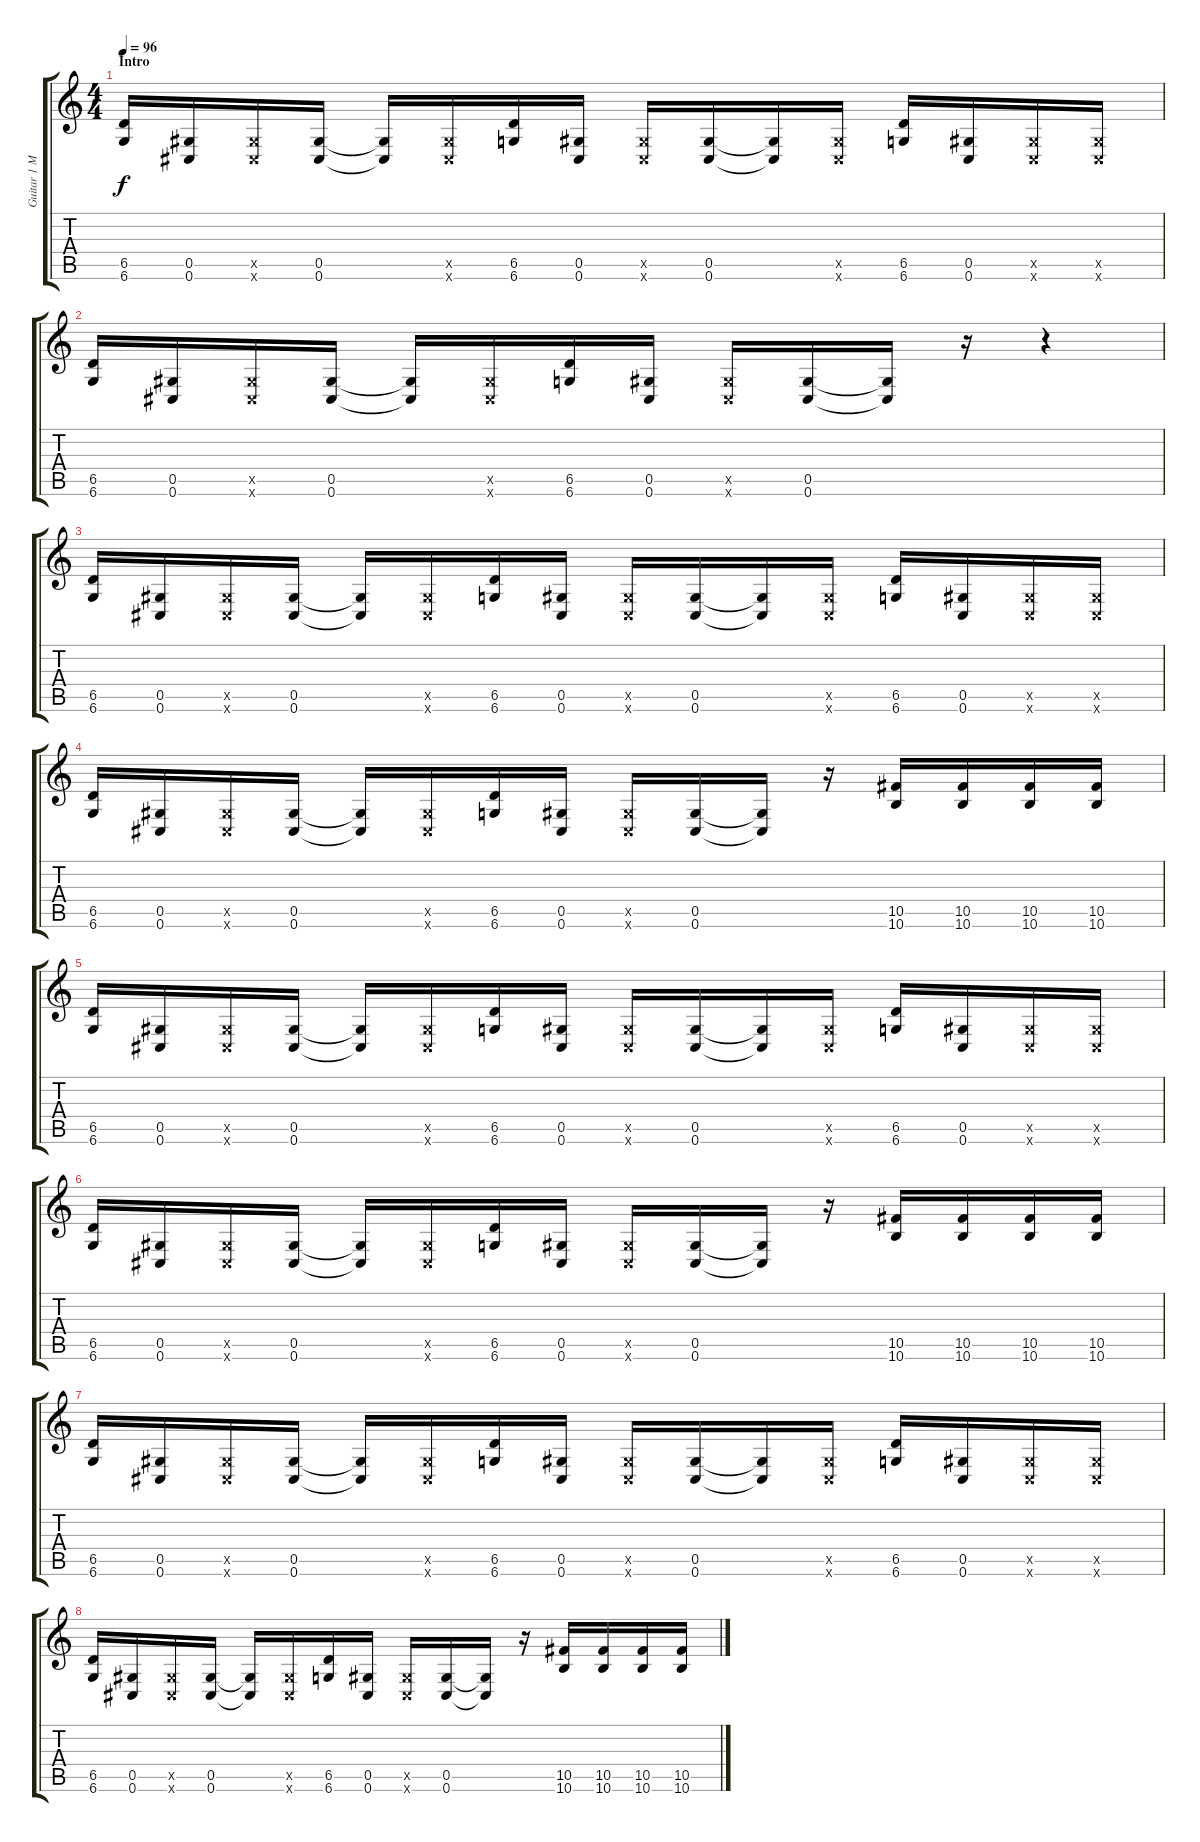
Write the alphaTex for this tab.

\track ("Guitar 1 Mattias \"IA\" Eklundh" "Guitar 1 M") {instrument distortionguitar}
\staff {score tabs}
\tuning (Eb4 Bb3 Gb3 Db3 Ab2 Db2) {hide}
\ts (4 4)
\section ("" "Intro")
\tempo 96
\clef g2
\ks c
(6.5 6.6).16{dy f balance 16 instrument distortionguitar} (0.5 0.6).16 (0.5{x} 0.6{x}).16 (0.5 0.6).16 (0.5{t} 0.6{t}).16 (0.5{x} 0.6{x}).16 (6.5 6.6).16 (0.5 0.6).16 (0.5{x} 0.6{x}).16 (0.5 0.6).16 (0.5{t} 0.6{t}).16 (0.5{x} 0.6{x}).16 (6.5 6.6).16 (0.5 0.6).16 (0.5{x} 0.6{x}).16 (0.5{x} 0.6{x}).16 |
(6.5 6.6).16 (0.5 0.6).16 (0.5{x} 0.6{x}).16 (0.5 0.6).16 (0.5{t} 0.6{t}).16 (0.5{x} 0.6{x}).16 (6.5 6.6).16 (0.5 0.6).16 (0.5{x} 0.6{x}).16 (0.5 0.6).16 (0.5{t} 0.6{t}).16 r.16 r.4 |
(6.5 6.6).16{balance 8} (0.5 0.6).16 (0.5{x} 0.6{x}).16 (0.5 0.6).16 (0.5{t} 0.6{t}).16 (0.5{x} 0.6{x}).16 (6.5 6.6).16 (0.5 0.6).16 (0.5{x} 0.6{x}).16 (0.5 0.6).16 (0.5{t} 0.6{t}).16 (0.5{x} 0.6{x}).16 (6.5 6.6).16 (0.5 0.6).16 (0.5{x} 0.6{x}).16 (0.5{x} 0.6{x}).16 |
(6.5 6.6).16 (0.5 0.6).16 (0.5{x} 0.6{x}).16 (0.5 0.6).16 (0.5{t} 0.6{t}).16 (0.5{x} 0.6{x}).16 (6.5 6.6).16 (0.5 0.6).16 (0.5{x} 0.6{x}).16 (0.5 0.6).16 (0.5{t} 0.6{t}).16 r.16 (10.5 10.6).16 (10.5 10.6).16 (10.5 10.6).16 (10.5 10.6).16 |
(6.5 6.6).16 (0.5 0.6).16 (0.5{x} 0.6{x}).16 (0.5 0.6).16 (0.5{t} 0.6{t}).16 (0.5{x} 0.6{x}).16 (6.5 6.6).16 (0.5 0.6).16 (0.5{x} 0.6{x}).16 (0.5 0.6).16 (0.5{t} 0.6{t}).16 (0.5{x} 0.6{x}).16 (6.5 6.6).16 (0.5 0.6).16 (0.5{x} 0.6{x}).16 (0.5{x} 0.6{x}).16 |
(6.5 6.6).16 (0.5 0.6).16 (0.5{x} 0.6{x}).16 (0.5 0.6).16 (0.5{t} 0.6{t}).16 (0.5{x} 0.6{x}).16 (6.5 6.6).16 (0.5 0.6).16 (0.5{x} 0.6{x}).16 (0.5 0.6).16 (0.5{t} 0.6{t}).16 r.16 (10.5 10.6).16 (10.5 10.6).16 (10.5 10.6).16 (10.5 10.6).16 |
(6.5 6.6).16 (0.5 0.6).16 (0.5{x} 0.6{x}).16 (0.5 0.6).16 (0.5{t} 0.6{t}).16 (0.5{x} 0.6{x}).16 (6.5 6.6).16 (0.5 0.6).16 (0.5{x} 0.6{x}).16 (0.5 0.6).16 (0.5{t} 0.6{t}).16 (0.5{x} 0.6{x}).16 (6.5 6.6).16 (0.5 0.6).16 (0.5{x} 0.6{x}).16 (0.5{x} 0.6{x}).16 |
(6.5 6.6).16 (0.5 0.6).16 (0.5{x} 0.6{x}).16 (0.5 0.6).16 (0.5{t} 0.6{t}).16 (0.5{x} 0.6{x}).16 (6.5 6.6).16 (0.5 0.6).16 (0.5{x} 0.6{x}).16 (0.5 0.6).16 (0.5{t} 0.6{t}).16 r.16 (10.5 10.6).16 (10.5 10.6).16 (10.5 10.6).16 (10.5 10.6).16
